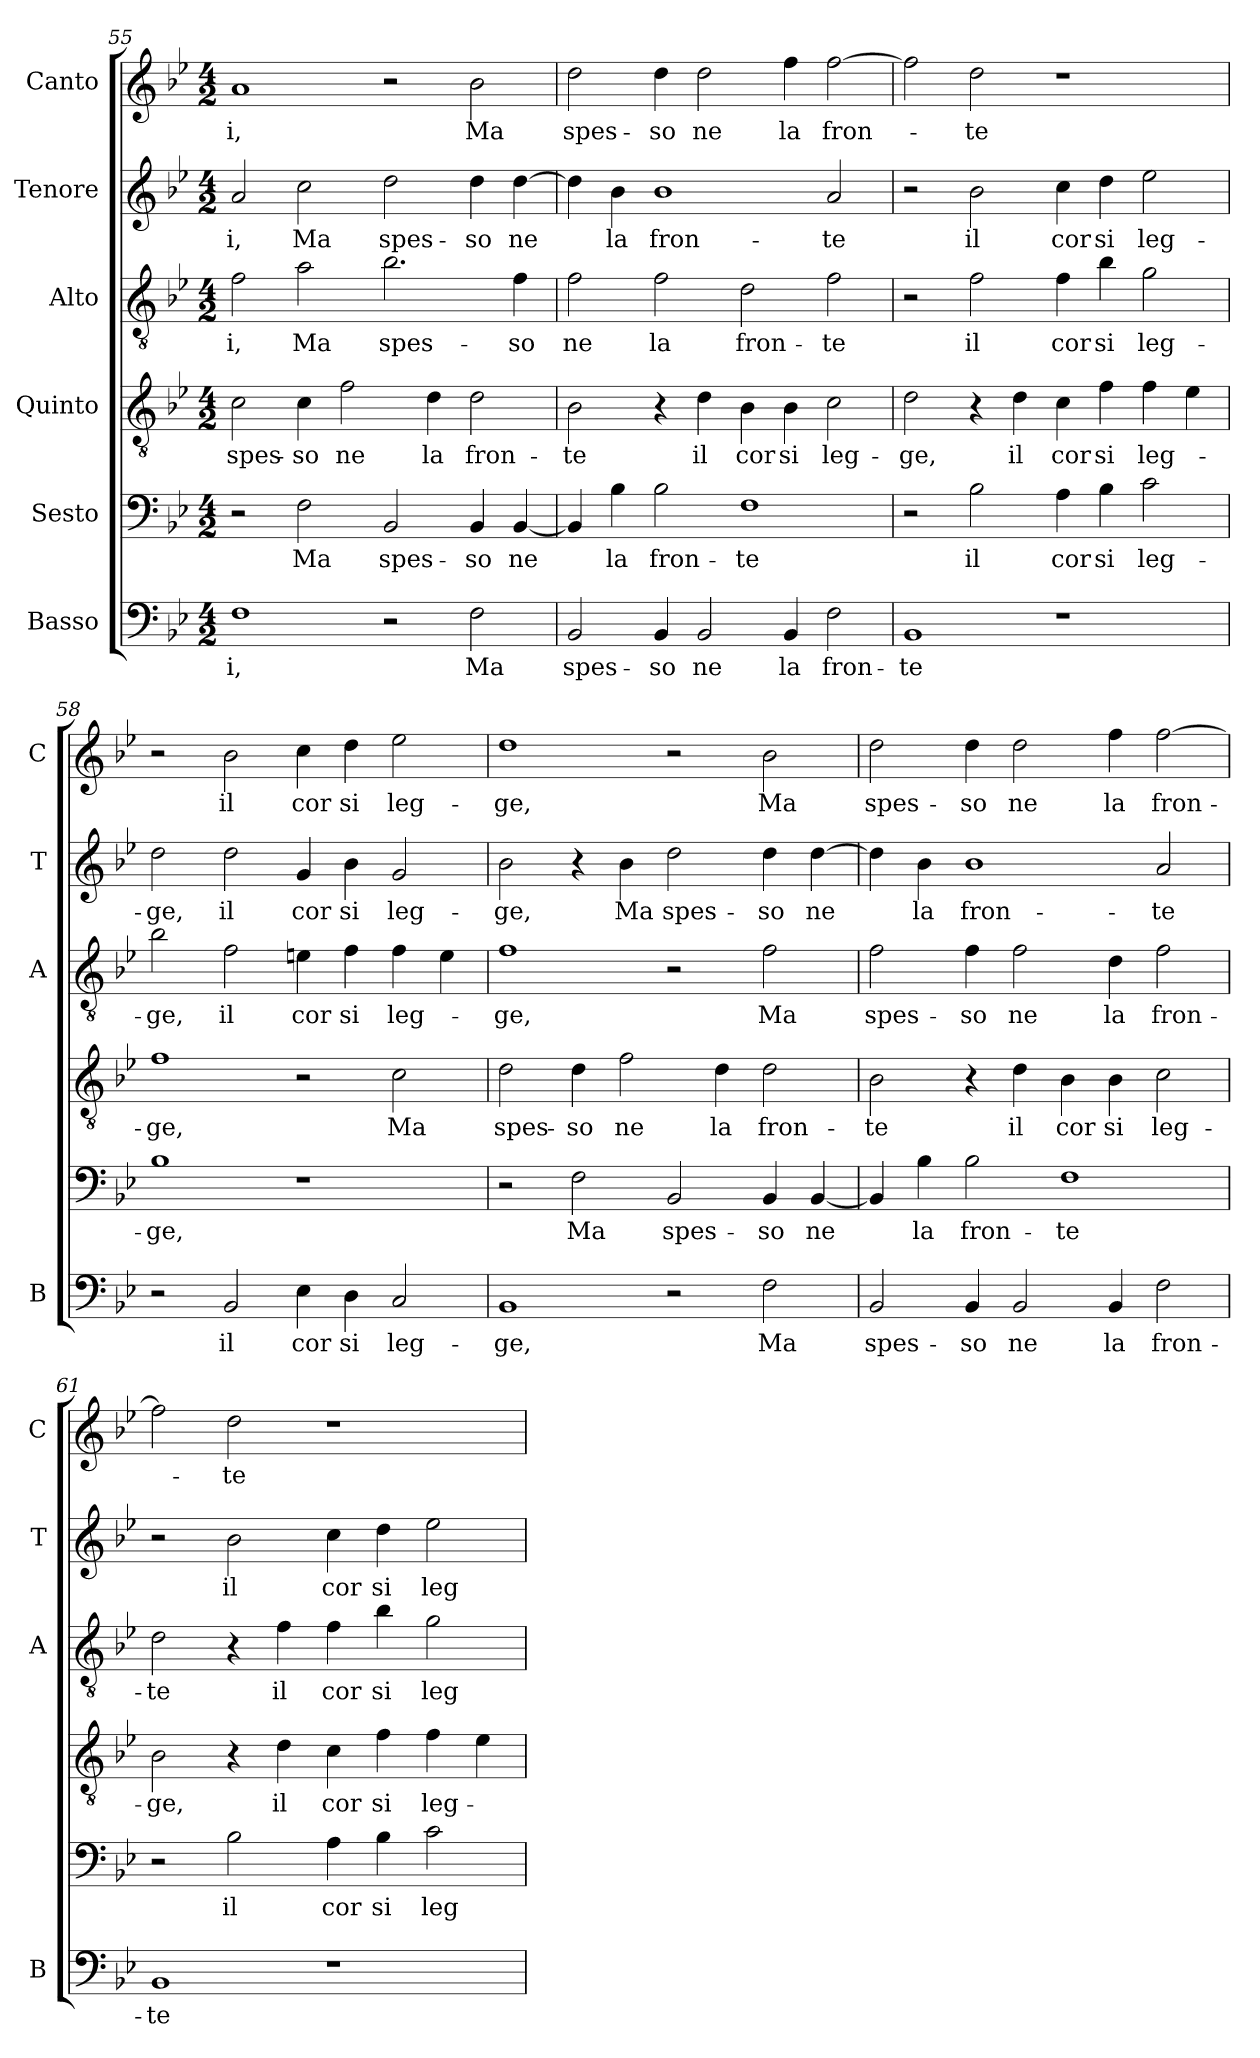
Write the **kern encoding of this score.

**kern	**text	**kern	**text	**kern	**text	**kern	**text	**kern	**text	**kern	**text
*part6	*part6	*part5	*part5	*part4	*part4	*part3	*part3	*part2	*part2	*part1	*part1
*staff6	*staff6	*staff5	*staff5	*staff4	*staff4	*staff3	*staff3	*staff2	*staff2	*staff1	*staff1
*I"Basso	*	*I"Sesto	*	*I"Quinto	*	*I"Alto	*	*I"Tenore	*	*I"Canto	*
*I'B	*	*	*	*	*	*I'A	*	*I'T	*	*I'C	*
*clefF4	*	*clefF4	*	*clefGv2	*	*clefGv2	*	*clefG2	*	*clefG2	*
*k[b-e-]	*	*k[b-e-]	*	*k[b-e-]	*	*k[b-e-]	*	*k[b-e-]	*	*k[b-e-]	*
*B-:	*	*B-:	*	*B-:	*	*B-:	*	*B-:	*	*B-:	*
*M4/2	*	*M4/2	*	*M4/2	*	*M4/2	*	*M4/2	*	*M4/2	*
=55	=55	=55	=55	=55	=55	=55	=55	=55	=55	=55	=55
!	!LO:LY:b	!	!	!	!LO:LY:b	!	!LO:LY:b	!	!LO:LY:b	!	!LO:LY:b
1F	-i,	2r	.	2c\	spes-	2f\	-i,	2a/	-i,	1a	-i,
!	!	!	!LO:LY:b	!	!LO:LY:b	!	!LO:LY:b	!	!LO:LY:b	!	!
.	.	2F\	Ma	4c\	-so	2a\	Ma	2cc\	Ma	.	.
!	!	!	!	!	!LO:LY:b	!	!	!	!	!	!
.	.	.	.	2f\	ne	.	.	.	.	.	.
!	!	!	!LO:LY:b	!	!	!	!LO:LY:b	!	!LO:LY:b	!	!
2r	.	2BB-/	spes-	.	.	2.b-\	spes-	2dd\	spes-	2r	.
!	!	!	!	!	!LO:LY:b	!	!	!	!	!	!
.	.	.	.	4d\	la	.	.	.	.	.	.
!	!LO:LY:b	!	!LO:LY:b	!	!LO:LY:b	!	!	!	!LO:LY:b	!	!LO:LY:b
2F\	Ma	4BB-/	-so	2d\	fron-	.	.	4dd\	-so	2b-\	Ma
!	!	!	!LO:LY:b	!	!	!	!LO:LY:b	!	!LO:LY:b	!	!
.	.	[4BB-/	ne	.	.	4f\	-so	[4dd\	ne	.	.
=56	=56	=56	=56	=56	=56	=56	=56	=56	=56	=56	=56
!	!LO:LY:b	!	!	!	!LO:LY:b	!	!LO:LY:b	!	!	!	!LO:LY:b
2BB-/	spes-	4BB-/]	.	2B-\	-te	2f\	ne	4dd\]	.	2dd\	spes-
!	!	!	!LO:LY:b	!	!	!	!	!	!LO:LY:b	!	!
.	.	4B-\	la	.	.	.	.	4b-\	la	.	.
!	!LO:LY:b	!	!LO:LY:b	!	!	!	!LO:LY:b	!	!LO:LY:b	!	!LO:LY:b
4BB-/	-so	2B-\	fron-	4r	.	2f\	la	1b-	fron-	4dd\	-so
!	!LO:LY:b	!	!	!	!LO:LY:b	!	!	!	!	!	!LO:LY:b
2BB-/	ne	.	.	4d\	il	.	.	.	.	2dd\	ne
!	!	!	!LO:LY:b	!	!LO:LY:b	!	!LO:LY:b	!	!	!	!
.	.	1F	-te	4B-\	cor	2d\	fron-	.	.	.	.
!	!LO:LY:b	!	!	!	!LO:LY:b	!	!	!	!	!	!LO:LY:b
4BB-/	la	.	.	4B-\	si	.	.	.	.	4ff\	la
!	!LO:LY:b	!	!	!	!LO:LY:b	!	!LO:LY:b	!	!LO:LY:b	!	!LO:LY:b
2F\	fron-	.	.	2c\	leg-	2f\	-te	2a/	-te	[2ff\	fron-
=57	=57	=57	=57	=57	=57	=57	=57	=57	=57	=57	=57
!	!LO:LY:b	!	!	!	!LO:LY:b	!	!	!	!	!	!
1BB-	-te	2r	.	2d\	-ge,	2r	.	2r	.	2ff\]	.
!	!	!	!LO:LY:b	!	!	!	!LO:LY:b	!	!LO:LY:b	!	!LO:LY:b
.	.	2B-\	il	4r	.	2f\	il	2b-\	il	2dd\	-te
!	!	!	!	!	!LO:LY:b	!	!	!	!	!	!
.	.	.	.	4d\	il	.	.	.	.	.	.
!	!	!	!LO:LY:b	!	!LO:LY:b	!	!LO:LY:b	!	!LO:LY:b	!	!
1r	.	4A\	cor	4c\	cor	4f\	cor	4cc\	cor	1r	.
!	!	!	!LO:LY:b	!	!LO:LY:b	!	!LO:LY:b	!	!LO:LY:b	!	!
.	.	4B-\	si	4f\	si	4b-\	si	4dd\	si	.	.
!	!	!	!LO:LY:b	!	!LO:LY:b	!	!LO:LY:b	!	!LO:LY:b	!	!
.	.	2c\	leg-	4f\	leg-	2g\	leg-	2ee-\	leg-	.	.
.	.	.	.	4e-\	.	.	.	.	.	.	.
=58	=58	=58	=58	=58	=58	=58	=58	=58	=58	=58	=58
!	!	!	!LO:LY:b	!	!LO:LY:b	!	!LO:LY:b	!	!LO:LY:b	!	!
2r	.	1B-	-ge,	1f	-ge,	2b-\	-ge,	2dd\	-ge,	2r	.
!	!LO:LY:b	!	!	!	!	!	!LO:LY:b	!	!LO:LY:b	!	!LO:LY:b
2BB-/	il	.	.	.	.	2f\	il	2dd\	il	2b-\	il
!	!LO:LY:b	!	!	!	!	!	!LO:LY:b	!	!LO:LY:b	!	!LO:LY:b
4E-\	cor	1r	.	2r	.	4en\	cor	4g/	cor	4cc\	cor
!	!LO:LY:b	!	!	!	!	!	!LO:LY:b	!	!LO:LY:b	!	!LO:LY:b
4D\	si	.	.	.	.	4f\	si	4b-\	si	4dd\	si
!	!LO:LY:b	!	!	!	!LO:LY:b	!	!LO:LY:b	!	!LO:LY:b	!	!LO:LY:b
2C/	leg-	.	.	2c\	Ma	4f\	leg-	2g/	leg-	2ee-\	leg-
.	.	.	.	.	.	4e\	.	.	.	.	.
!!LO:LB:g=z
=59	=59	=59	=59	=59	=59	=59	=59	=59	=59	=59	=59
!	!LO:LY:b	!	!	!	!LO:LY:b	!	!LO:LY:b	!	!LO:LY:b	!	!LO:LY:b
1BB-	-ge,	2r	.	2d\	spes-	1f	-ge,	2b-\	-ge,	1dd	-ge,
!	!	!	!LO:LY:b	!	!LO:LY:b	!	!	!	!	!	!
.	.	2F\	Ma	4d\	-so	.	.	4r	.	.	.
!	!	!	!	!	!LO:LY:b	!	!	!	!LO:LY:b	!	!
.	.	.	.	2f\	ne	.	.	4b-\	Ma	.	.
!	!	!	!LO:LY:b	!	!	!	!	!	!LO:LY:b	!	!
2r	.	2BB-/	spes-	.	.	2r	.	2dd\	spes-	2r	.
!	!	!	!	!	!LO:LY:b	!	!	!	!	!	!
.	.	.	.	4d\	la	.	.	.	.	.	.
!	!LO:LY:b	!	!LO:LY:b	!	!LO:LY:b	!	!LO:LY:b	!	!LO:LY:b	!	!LO:LY:b
2F\	Ma	4BB-/	-so	2d\	fron-	2f\	Ma	4dd\	-so	2b-\	Ma
!	!	!	!LO:LY:b	!	!	!	!	!	!LO:LY:b	!	!
.	.	[4BB-/	ne	.	.	.	.	[4dd\	ne	.	.
=60	=60	=60	=60	=60	=60	=60	=60	=60	=60	=60	=60
!	!LO:LY:b	!	!	!	!LO:LY:b	!	!LO:LY:b	!	!	!	!LO:LY:b
2BB-/	spes-	4BB-/]	.	2B-\	-te	2f\	spes-	4dd\]	.	2dd\	spes-
!	!	!	!LO:LY:b	!	!	!	!	!	!LO:LY:b	!	!
.	.	4B-\	la	.	.	.	.	4b-\	la	.	.
!	!LO:LY:b	!	!LO:LY:b	!	!	!	!LO:LY:b	!	!LO:LY:b	!	!LO:LY:b
4BB-/	-so	2B-\	fron-	4r	.	4f\	-so	1b-	fron-	4dd\	-so
!	!LO:LY:b	!	!	!	!LO:LY:b	!	!LO:LY:b	!	!	!	!LO:LY:b
2BB-/	ne	.	.	4d\	il	2f\	ne	.	.	2dd\	ne
!	!	!	!LO:LY:b	!	!LO:LY:b	!	!	!	!	!	!
.	.	1F	-te	4B-\	cor	.	.	.	.	.	.
!	!LO:LY:b	!	!	!	!LO:LY:b	!	!LO:LY:b	!	!	!	!LO:LY:b
4BB-/	la	.	.	4B-\	si	4d\	la	.	.	4ff\	la
!	!LO:LY:b	!	!	!	!LO:LY:b	!	!LO:LY:b	!	!LO:LY:b	!	!LO:LY:b
2F\	fron-	.	.	2c\	leg-	2f\	fron-	2a/	-te	[2ff\	fron-
=61	=61	=61	=61	=61	=61	=61	=61	=61	=61	=61	=61
!	!LO:LY:b	!	!	!	!LO:LY:b	!	!LO:LY:b	!	!	!	!
1BB-	-te	2r	.	2B-\	-ge,	2d\	-te	2r	.	2ff\]	.
!	!	!	!LO:LY:b	!	!	!	!	!	!LO:LY:b	!	!LO:LY:b
.	.	2B-\	il	4r	.	4r	.	2b-\	il	2dd\	-te
!	!	!	!	!	!LO:LY:b	!	!LO:LY:b	!	!	!	!
.	.	.	.	4d\	il	4f\	il	.	.	.	.
!	!	!	!LO:LY:b	!	!LO:LY:b	!	!LO:LY:b	!	!LO:LY:b	!	!
1r	.	4A\	cor	4c\	cor	4f\	cor	4cc\	cor	1r	.
!	!	!	!LO:LY:b	!	!LO:LY:b	!	!LO:LY:b	!	!LO:LY:b	!	!
.	.	4B-\	si	4f\	si	4b-\	si	4dd\	si	.	.
!	!	!	!LO:LY:b	!	!LO:LY:b	!	!LO:LY:b	!	!LO:LY:b	!	!
.	.	2c\	leg-	4f\	leg-	2g\	leg-	2ee-\	leg-	.	.
.	.	.	.	4e-\	.	.	.	.	.	.	.
=	=	=	=	=	=	=	=	=	=	=	=
*-	*-	*-	*-	*-	*-	*-	*-	*-	*-	*-	*-
